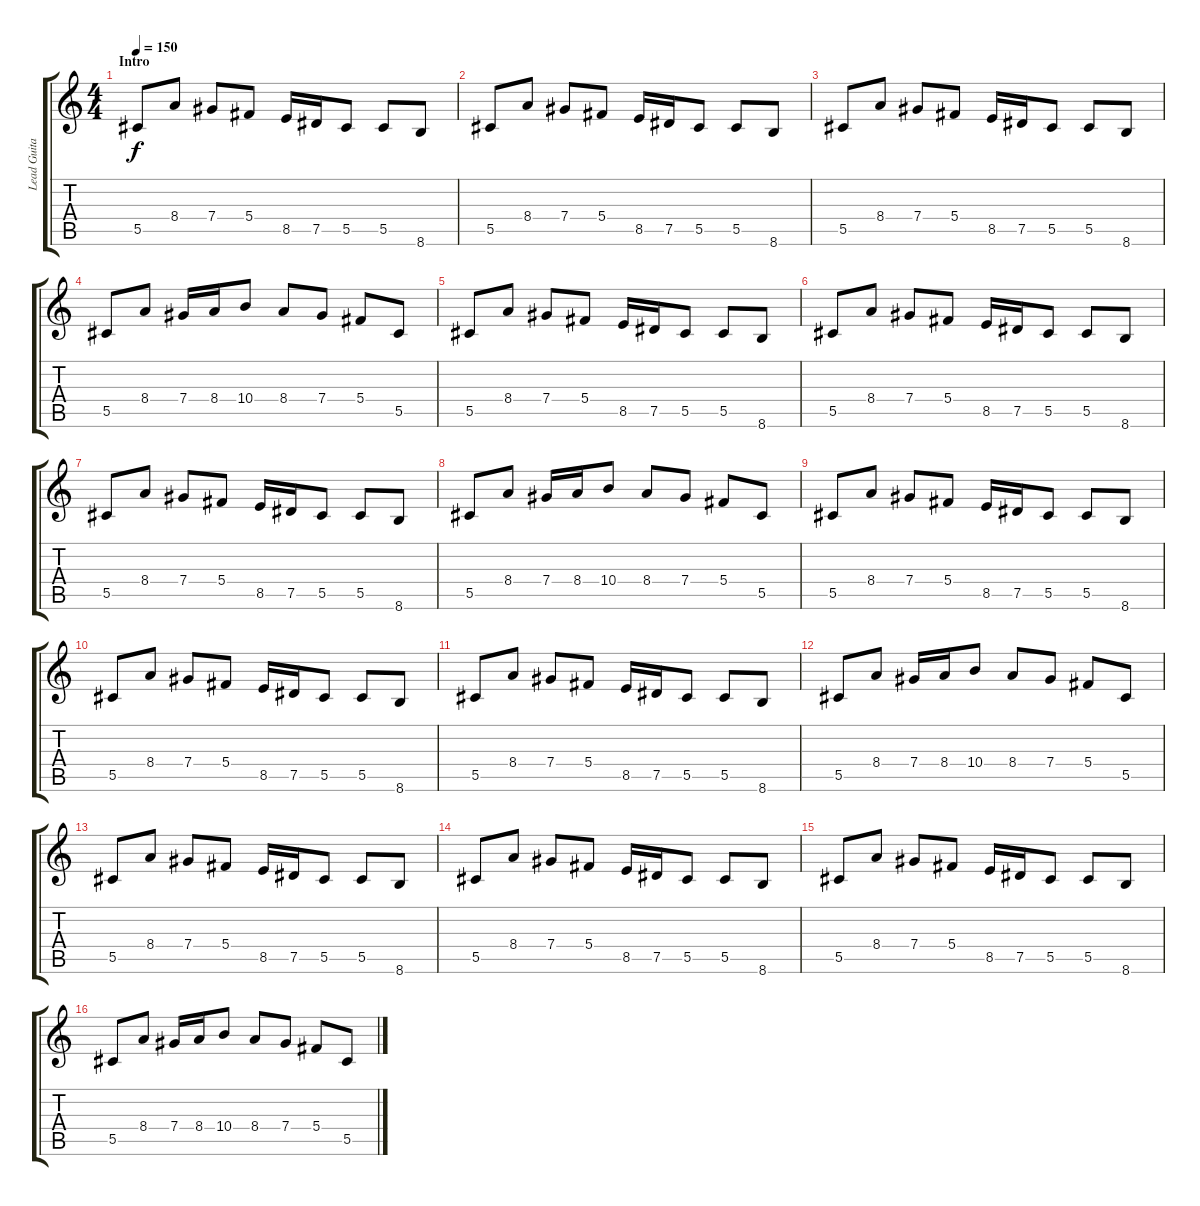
\track ("Lead Guitar (Rafael)" "Lead Guita") {instrument distortionguitar}
\staff {score tabs}
\tuning (Eb4 Bb3 Gb3 Db3 Ab2 Eb2) {hide}
\ts (4 4)
\section ("" "Intro")
\tempo 150
\clef g2
\ks c
5.5.8{dy f instrument distortionguitar} 8.4.8 7.4.8 5.4.8 8.5.16 7.5.16 5.5.8 5.5.8 8.6.8 |
5.5.8 8.4.8 7.4.8 5.4.8 8.5.16 7.5.16 5.5.8 5.5.8 8.6.8 |
5.5.8 8.4.8 7.4.8 5.4.8 8.5.16 7.5.16 5.5.8 5.5.8 8.6.8 |
5.5.8 8.4.8 7.4.16 8.4.16 10.4.8 8.4.8 7.4.8 5.4.8 5.5.8 |
5.5.8 8.4.8 7.4.8 5.4.8 8.5.16 7.5.16 5.5.8 5.5.8 8.6.8 |
5.5.8 8.4.8 7.4.8 5.4.8 8.5.16 7.5.16 5.5.8 5.5.8 8.6.8 |
5.5.8 8.4.8 7.4.8 5.4.8 8.5.16 7.5.16 5.5.8 5.5.8 8.6.8 |
5.5.8 8.4.8 7.4.16 8.4.16 10.4.8 8.4.8 7.4.8 5.4.8 5.5.8 |
5.5.8 8.4.8 7.4.8 5.4.8 8.5.16 7.5.16 5.5.8 5.5.8 8.6.8 |
5.5.8 8.4.8 7.4.8 5.4.8 8.5.16 7.5.16 5.5.8 5.5.8 8.6.8 |
5.5.8 8.4.8 7.4.8 5.4.8 8.5.16 7.5.16 5.5.8 5.5.8 8.6.8 |
5.5.8 8.4.8 7.4.16 8.4.16 10.4.8 8.4.8 7.4.8 5.4.8 5.5.8 |
5.5.8 8.4.8 7.4.8 5.4.8 8.5.16 7.5.16 5.5.8 5.5.8 8.6.8 |
5.5.8 8.4.8 7.4.8 5.4.8 8.5.16 7.5.16 5.5.8 5.5.8 8.6.8 |
5.5.8 8.4.8 7.4.8 5.4.8 8.5.16 7.5.16 5.5.8 5.5.8 8.6.8 |
5.5.8 8.4.8 7.4.16 8.4.16 10.4.8 8.4.8 7.4.8 5.4.8 5.5.8
